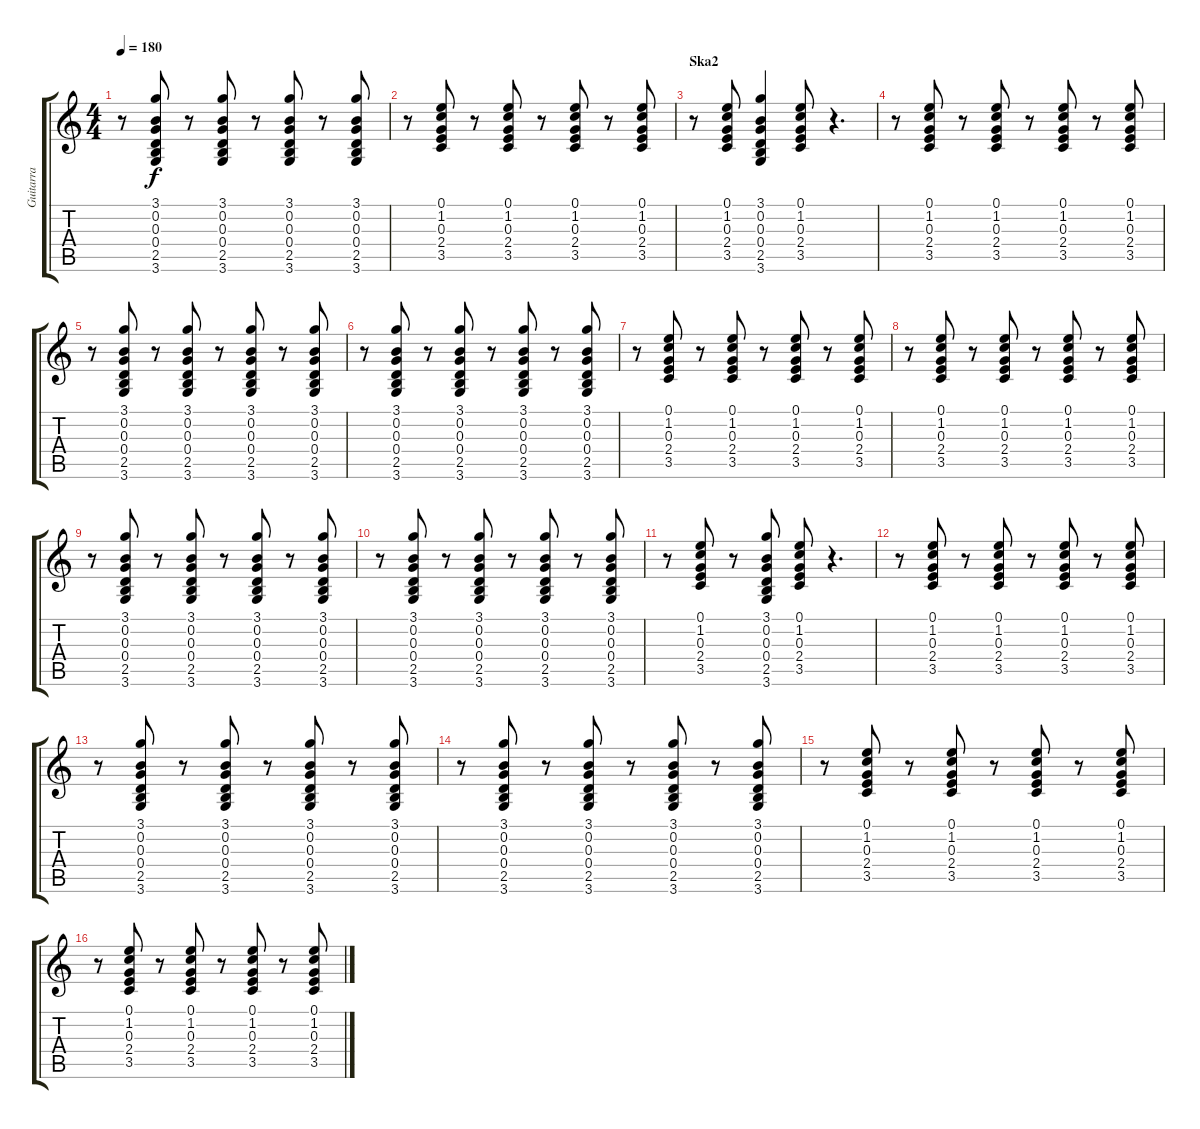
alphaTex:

\track ("Guitarra" "Guitarra") {instrument distortionguitar}
\staff {score tabs}
\tuning (E4 B3 G3 D3 A2 E2) {hide}
\ts (4 4)
\tempo 180
\clef g2
\ks c
r.8{dy f} (3.1 0.2 0.3 0.4 2.5 3.6).8 r.8 (3.1 0.2 0.3 0.4 2.5 3.6).8 r.8 (3.1 0.2 0.3 0.4 2.5 3.6).8 r.8 (3.1 0.2 0.3 0.4 2.5 3.6).8 |
r.8 (0.1 1.2 0.3 2.4 3.5).8 r.8 (0.1 1.2 0.3 2.4 3.5).8 r.8 (0.1 1.2 0.3 2.4 3.5).8 r.8 (0.1 1.2 0.3 2.4 3.5).8 |
\section ("" "Ska2")
r.8 (0.1 1.2 0.3 2.4 3.5).8 (3.1 0.2 0.3 0.4 2.5 3.6).4 (0.1 1.2 0.3 2.4 3.5).8 r.4{d} |
r.8 (0.1 1.2 0.3 2.4 3.5).8 r.8 (0.1 1.2 0.3 2.4 3.5).8 r.8 (0.1 1.2 0.3 2.4 3.5).8 r.8 (0.1 1.2 0.3 2.4 3.5).8 |
r.8 (3.1 0.2 0.3 0.4 2.5 3.6).8 r.8 (3.1 0.2 0.3 0.4 2.5 3.6).8 r.8 (3.1 0.2 0.3 0.4 2.5 3.6).8 r.8 (3.1 0.2 0.3 0.4 2.5 3.6).8 |
r.8 (3.1 0.2 0.3 0.4 2.5 3.6).8 r.8 (3.1 0.2 0.3 0.4 2.5 3.6).8 r.8 (3.1 0.2 0.3 0.4 2.5 3.6).8 r.8 (3.1 0.2 0.3 0.4 2.5 3.6).8 |
r.8 (0.1 1.2 0.3 2.4 3.5).8 r.8 (0.1 1.2 0.3 2.4 3.5).8 r.8 (0.1 1.2 0.3 2.4 3.5).8 r.8 (0.1 1.2 0.3 2.4 3.5).8 |
r.8 (0.1 1.2 0.3 2.4 3.5).8 r.8 (0.1 1.2 0.3 2.4 3.5).8 r.8 (0.1 1.2 0.3 2.4 3.5).8 r.8 (0.1 1.2 0.3 2.4 3.5).8 |
r.8 (3.1 0.2 0.3 0.4 2.5 3.6).8 r.8 (3.1 0.2 0.3 0.4 2.5 3.6).8 r.8 (3.1 0.2 0.3 0.4 2.5 3.6).8 r.8 (3.1 0.2 0.3 0.4 2.5 3.6).8 |
r.8 (3.1 0.2 0.3 0.4 2.5 3.6).8 r.8 (3.1 0.2 0.3 0.4 2.5 3.6).8 r.8 (3.1 0.2 0.3 0.4 2.5 3.6).8 r.8 (3.1 0.2 0.3 0.4 2.5 3.6).8 |
r.8 (0.1 1.2 0.3 2.4 3.5).8 r.8 (3.1 0.2 0.3 0.4 2.5 3.6).8 (0.1 1.2 0.3 2.4 3.5).8 r.4{d} |
r.8 (0.1 1.2 0.3 2.4 3.5).8 r.8 (0.1 1.2 0.3 2.4 3.5).8 r.8 (0.1 1.2 0.3 2.4 3.5).8 r.8 (0.1 1.2 0.3 2.4 3.5).8 |
r.8 (3.1 0.2 0.3 0.4 2.5 3.6).8 r.8 (3.1 0.2 0.3 0.4 2.5 3.6).8 r.8 (3.1 0.2 0.3 0.4 2.5 3.6).8 r.8 (3.1 0.2 0.3 0.4 2.5 3.6).8 |
r.8 (3.1 0.2 0.3 0.4 2.5 3.6).8 r.8 (3.1 0.2 0.3 0.4 2.5 3.6).8 r.8 (3.1 0.2 0.3 0.4 2.5 3.6).8 r.8 (3.1 0.2 0.3 0.4 2.5 3.6).8 |
r.8 (0.1 1.2 0.3 2.4 3.5).8 r.8 (0.1 1.2 0.3 2.4 3.5).8 r.8 (0.1 1.2 0.3 2.4 3.5).8 r.8 (0.1 1.2 0.3 2.4 3.5).8 |
r.8 (0.1 1.2 0.3 2.4 3.5).8 r.8 (0.1 1.2 0.3 2.4 3.5).8 r.8 (0.1 1.2 0.3 2.4 3.5).8 r.8 (0.1 1.2 0.3 2.4 3.5).8
